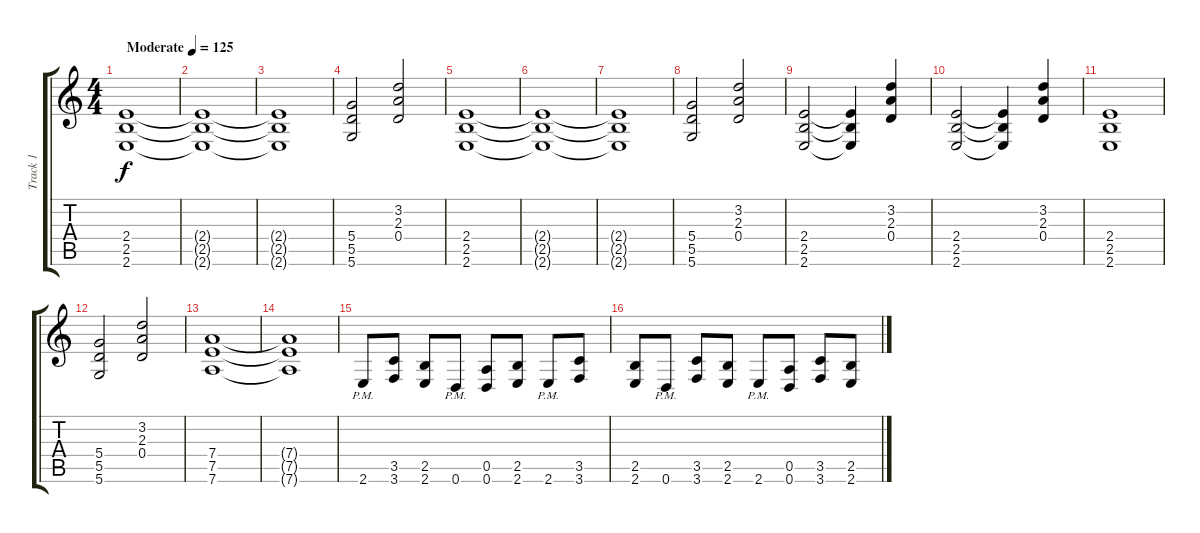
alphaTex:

\track ("Track 1" "Track 1") {instrument distortionguitar}
\staff {score tabs}
\tuning (E4 B3 G3 D3 A2 D2) {hide}
\ts (4 4)
\tempo (125 "Moderate")
\clef g2
\ks c
(2.4 2.5 2.6).1{dy f instrument distortionguitar} |
(2.4{t} 2.5{t} 2.6{t}).1 |
(2.4{t} 2.5{t} 2.6{t}).1 |
(5.4 5.5 5.6).2 (3.2 2.3 0.4).2 |
(2.4 2.5 2.6).1 |
(2.4{t} 2.5{t} 2.6{t}).1 |
(2.4{t} 2.5{t} 2.6{t}).1 |
(5.4 5.5 5.6).2 (3.2 2.3 0.4).2 |
(2.4 2.5 2.6).2 (2.4{t} 2.5{t} 2.6{t}).4 (3.2 2.3 0.4).4 |
(2.4 2.5 2.6).2 (2.4{t} 2.5{t} 2.6{t}).4 (3.2 2.3 0.4).4 |
(2.4 2.5 2.6).1 |
(5.4 5.5 5.6).2 (3.2 2.3 0.4).2 |
(7.4 7.5 7.6).1 |
(7.4{t} 7.5{t} 7.6{t}).1 |
2.6{pm}.8 (3.5 3.6).8 (2.5 2.6).8 0.6{pm}.8 (0.5 0.6).8 (2.5 2.6).8 2.6{pm}.8 (3.5 3.6).8 |
(2.5 2.6).8 0.6{pm}.8 (3.5 3.6).8 (2.5 2.6).8 2.6{pm}.8 (0.5 0.6).8 (3.5 3.6).8 (2.5 2.6).8
